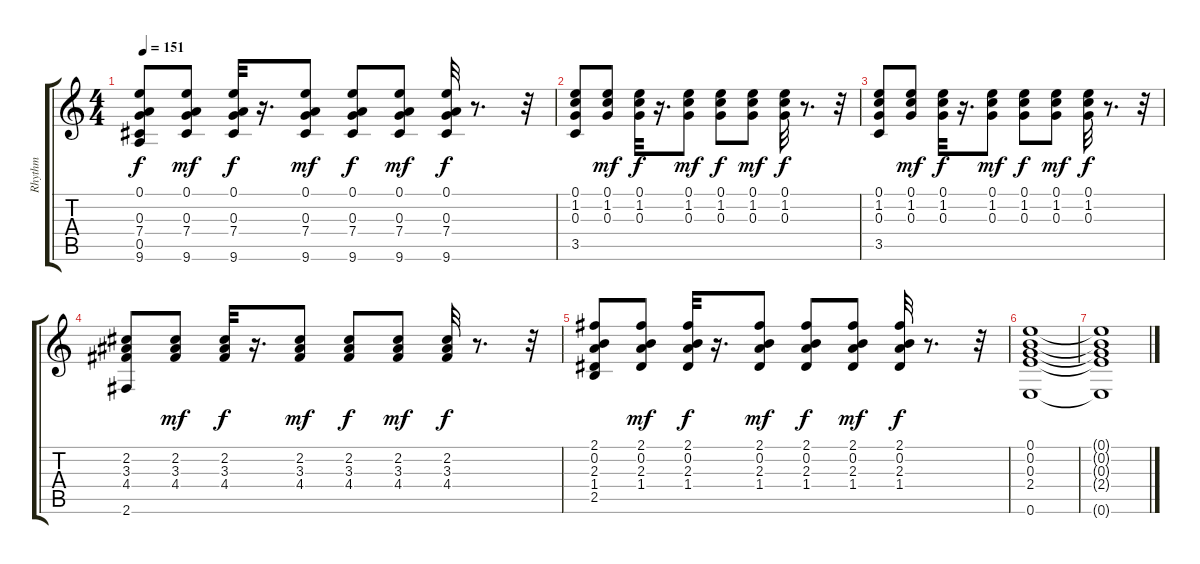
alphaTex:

\track ("Rhythm" "Rhythm") {instrument acousticguitarsteel}
\staff {score tabs}
\tuning (E4 B3 G3 D3 A2 E2) {hide}
\ts (4 4)
\tempo 151
\clef g2
\ks c
(0.1 0.3 7.4 0.5 9.6).8{dy f} (0.1 0.3 7.4 9.6).8{dy mf} (0.1 0.3 7.4 9.6).32{dy f} r.16{d} (0.1 0.3 7.4 9.6).8{dy mf} (0.1 0.3 7.4 9.6).8{dy f} (0.1 0.3 7.4 9.6).8{dy mf} (0.1 0.3 7.4 9.6).32{dy f} r.8{d} r.32 |
(0.1 1.2 0.3 3.5).8 (0.1 1.2 0.3).8{dy mf} (0.1 1.2 0.3).32{dy f} r.16{d} (0.1 1.2 0.3).8{dy mf} (0.1 1.2 0.3).8{dy f} (0.1 1.2 0.3).8{dy mf} (0.1 1.2 0.3).32{dy f} r.8{d} r.32 |
(0.1 1.2 0.3 3.5).8 (0.1 1.2 0.3).8{dy mf} (0.1 1.2 0.3).32{dy f} r.16{d} (0.1 1.2 0.3).8{dy mf} (0.1 1.2 0.3).8{dy f} (0.1 1.2 0.3).8{dy mf} (0.1 1.2 0.3).32{dy f} r.8{d} r.32 |
(2.2 3.3 4.4 2.6).8 (2.2 3.3 4.4).8{dy mf} (2.2 3.3 4.4).32{dy f} r.16{d} (2.2 3.3 4.4).8{dy mf} (2.2 3.3 4.4).8{dy f} (2.2 3.3 4.4).8{dy mf} (2.2 3.3 4.4).32{dy f} r.8{d} r.32 |
(2.1 0.2 2.3 1.4 2.5).8 (2.1 0.2 2.3 1.4).8{dy mf} (2.1 0.2 2.3 1.4).32{dy f} r.16{d} (2.1 0.2 2.3 1.4).8{dy mf} (2.1 0.2 2.3 1.4).8{dy f} (2.1 0.2 2.3 1.4).8{dy mf} (2.1 0.2 2.3 1.4).32{dy f} r.8{d} r.32 |
(0.1 0.2 0.3 2.4 0.6).1 |
(0.1{t} 0.2{t} 0.3{t} 2.4{t} 0.6{t}).1
